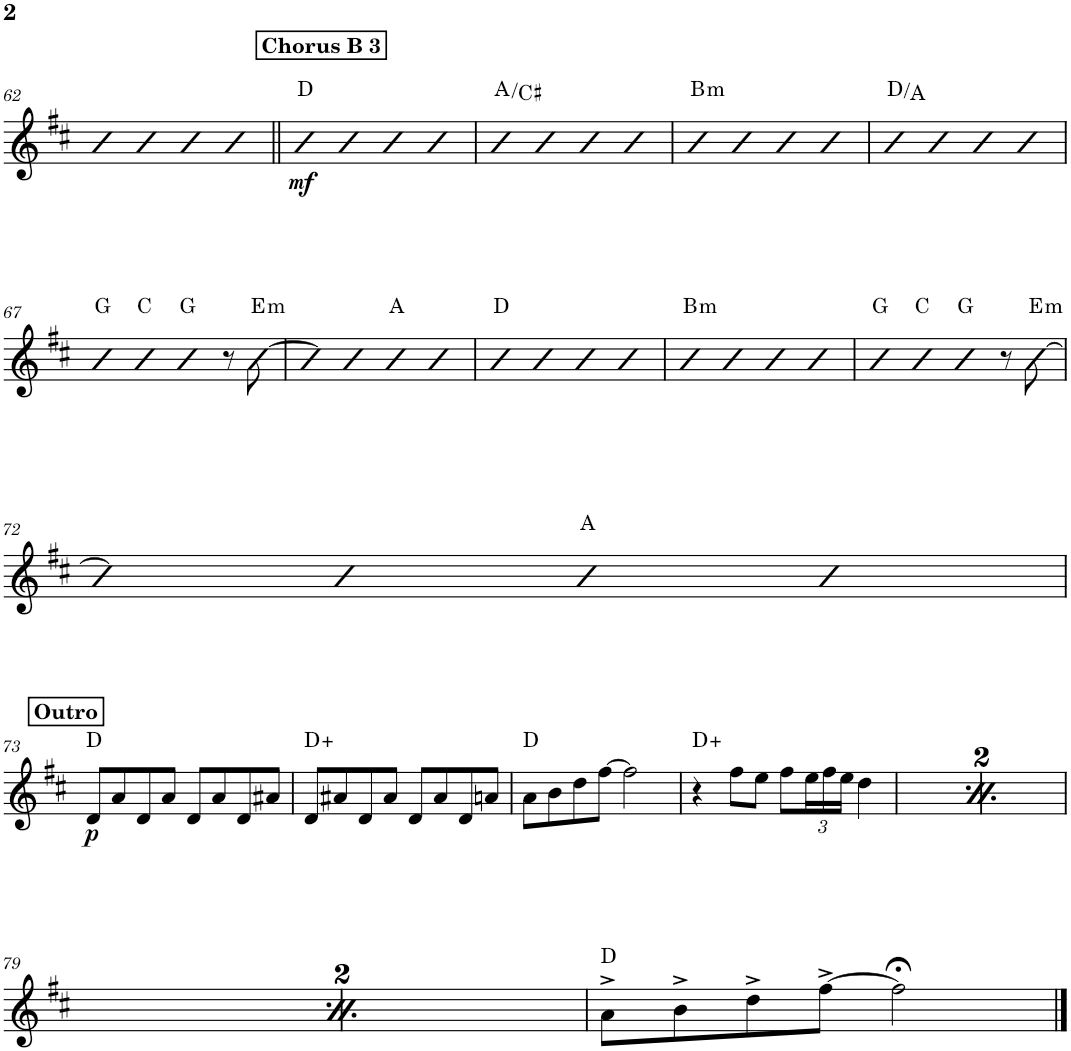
**kern	**dynam	**harte
*part1	*part1	*part1
*staff1	*staff1	*
*I"Piano	*	*
*I'Pno.	*	*
!!LO:PB:g=z
*clefG2	*	*
*k[f#c#]	*	*
*M4/4	*	*
=62	=62	=62
4b	.	.
4b	.	.
4b	.	.
4b	.	.
!!LO:REH:place=s1:a:B:cj:t=Chorus B 3
=63||	=63||	=63||
!	!LO:DY:b	!
4b	mf	D:maj
4b	.	.
4b	.	.
4b	.	.
=64	=64	=64
4b	.	A:maj/3
4b	.	.
4b	.	.
4b	.	.
=65	=65	=65
!	!	!LO:H:kt=m
4b	.	B:min
4b	.	.
4b	.	.
4b	.	.
=66	=66	=66
4b	.	D:maj/5
4b	.	.
4b	.	.
4b	.	.
!!LO:LB:g=z
=67	=67	=67
4b	.	G:maj
4b	.	C:maj
4b	.	G:maj
8r	.	.
!	!	!LO:H:kt=m
[8b\	.	E:min
=68	=68	=68
4b]	.	.
4b	.	.
4b	.	A:maj
4b	.	.
=69	=69	=69
4b	.	D:maj
4b	.	.
4b	.	.
4b	.	.
=70	=70	=70
!	!	!LO:H:kt=m
4b	.	B:min
4b	.	.
4b	.	.
4b	.	.
=71	=71	=71
4b	.	G:maj
4b	.	C:maj
4b	.	G:maj
8r	.	.
!	!	!LO:H:kt=m
[8b\	.	E:min
!!LO:LB:g=z
=72	=72	=72
4b]	.	.
4b	.	.
4b	.	A:maj
4b	.	.
!!LO:LB:g=z
!!LO:REH:place=s1:a:B:cj:t=Outro
=73	=73	=73
!	!LO:DY:b	!
8d/L	p	D:maj
8a/	.	.
8d/	.	.
8a/J	.	.
8d/L	.	.
8a/	.	.
8d/	.	.
8a#X/J	.	.
=74	=74	=74
8d/L	.	D:aug
8a#X/	.	.
8d/	.	.
8a#/J	.	.
8d/L	.	.
8a#/	.	.
8d/	.	.
8an/J	.	.
=75	=75	=75
8a\L	.	D:maj
8b\	.	.
8dd\	.	.
[8ff#\J	.	.
2ff#\]	.	.
=76	=76	=76
4r	.	D:aug
8ff#\L	.	.
8ee\J	.	.
8ff#\L	.	.
*Xbrackettup	*	*
24ee\L	.	.
24ff#\	.	.
24ee\JJ	.	.
4dd\	.	.
=77	=77	=77
8a\L	.	D:maj
8b\	.	.
8dd\	.	.
[8ff#\J	.	.
2ff#\]	.	.
=78	=78	=78
4r	.	D:aug
8ff#\L	.	.
8ee\J	.	.
8ff#\L	.	.
24ee\L	.	.
24ff#\	.	.
24ee\JJ	.	.
4dd\	.	.
!!LO:LB:g=z
=79	=79	=79
8a\L	.	D:maj
8b\	.	.
8dd\	.	.
[8ff#\J	.	.
2ff#\]	.	.
=80	=80	=80
4r	.	D:aug
8ff#\L	.	.
8ee\J	.	.
8ff#\L	.	.
24ee\L	.	.
24ff#\	.	.
24ee\JJ	.	.
4dd\	.	.
=81	=81	=81
8a^\L	.	D:maj
8b^\	.	.
8dd^\	.	.
[8ff#^\J	.	.
2ff#;<\]	.	.
==	==	==
*-	*-	*-
